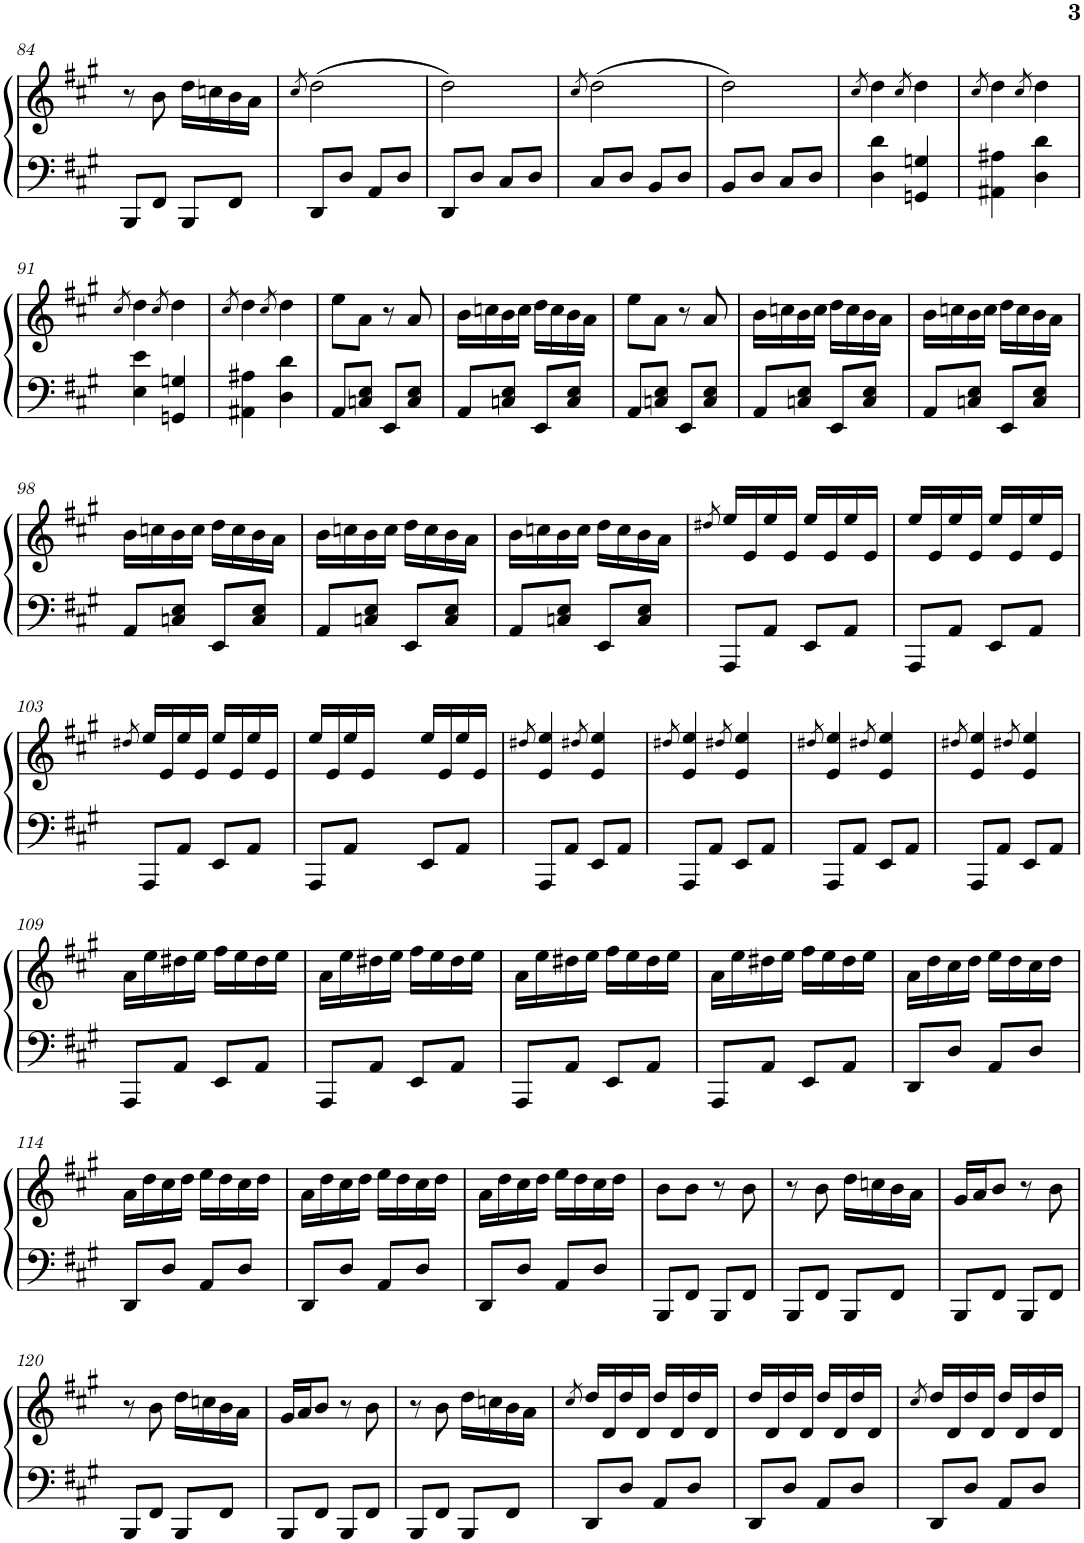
**kern	**kern
*part1	*part1
*staff2	*staff1
*I"Piano	*
*I'Pno.	*
!!LO:PB:g=z
*clefF4	*clefG2
*k[f#c#g#]	*k[f#c#g#]
*M2/4	*M2/4
=84	=84
8BBB/L	8r
8FF#/J	8b\
8BBB/L	16dd\LL
.	16ccn\
8FF#/J	16b\
.	16a\JJ
=85	=85
.	8qcc#/
8DD/L	(2dd\
8D/J	.
8AA/L	.
8D/J	.
=86	=86
8DD/L	2dd\)
8D/J	.
8C#/L	.
8D/J	.
=87	=87
.	8qcc#/
8C#/L	(2dd\
8D/J	.
8BB/L	.
8D/J	.
=88	=88
8BB/L	2dd\)
8D/J	.
8C#/L	.
8D/J	.
=89	=89
.	8qcc#/
4D\ 4d\	4dd\
.	8qcc#/
4GGn/ 4Gn/	4dd\
=90	=90
.	8qcc#/
4AA#X\ 4A#X\	4dd\
.	8qcc#/
4D\ 4d\	4dd\
!!LO:LB:g=z
=91	=91
.	8qcc#/
4E\ 4e\	4dd\
.	8qcc#/
4GGn/ 4Gn/	4dd\
=92	=92
.	8qcc#/
4AA#X\ 4A#X\	4dd\
.	8qcc#/
4D\ 4d\	4dd\
=93	=93
8AA/L	8ee\L
8Cn/ 8E/J	8a\J
8EE/L	8r
8C/ 8E/J	8a/
=94	=94
8AA/L	16b\LL
.	16ccn\
8Cn/ 8E/J	16b\
.	16cc\JJ
8EE/L	16dd\LL
.	16cc\
8C/ 8E/J	16b\
.	16a\JJ
=95	=95
8AA/L	8ee\L
8Cn/ 8E/J	8a\J
8EE/L	8r
8C/ 8E/J	8a/
=96	=96
8AA/L	16b\LL
.	16ccn\
8Cn/ 8E/J	16b\
.	16cc\JJ
8EE/L	16dd\LL
.	16cc\
8C/ 8E/J	16b\
.	16a\JJ
=97	=97
8AA/L	16b\LL
.	16ccn\
8Cn/ 8E/J	16b\
.	16cc\JJ
8EE/L	16dd\LL
.	16cc\
8C/ 8E/J	16b\
.	16a\JJ
!!LO:LB:g=z
=98	=98
8AA/L	16b\LL
.	16ccn\
8Cn/ 8E/J	16b\
.	16cc\JJ
8EE/L	16dd\LL
.	16cc\
8C/ 8E/J	16b\
.	16a\JJ
=99	=99
8AA/L	16b\LL
.	16ccn\
8Cn/ 8E/J	16b\
.	16cc\JJ
8EE/L	16dd\LL
.	16cc\
8C/ 8E/J	16b\
.	16a\JJ
=100	=100
8AA/L	16b\LL
.	16ccn\
8Cn/ 8E/J	16b\
.	16cc\JJ
8EE/L	16dd\LL
.	16cc\
8C/ 8E/J	16b\
.	16a\JJ
=101	=101
.	8qdd#X/
8AAA/L	16ee/LL
.	16e/
8AA/J	16ee/
.	16e/JJ
8EE/L	16ee/LL
.	16e/
8AA/J	16ee/
.	16e/JJ
=102	=102
8AAA/L	16ee/LL
.	16e/
8AA/J	16ee/
.	16e/JJ
8EE/L	16ee/LL
.	16e/
8AA/J	16ee/
.	16e/JJ
!!LO:LB:g=z
=103	=103
.	8qdd#X/
8AAA/L	16ee/LL
.	16e/
8AA/J	16ee/
.	16e/JJ
8EE/L	16ee/LL
.	16e/
8AA/J	16ee/
.	16e/JJ
=104	=104
8AAA/L	16ee/LL
.	16e/
8AA/J	16ee/
.	16e/JJ
8EE/L	16ee/LL
.	16e/
8AA/J	16ee/
.	16e/JJ
=105	=105
.	8qdd#X/
8AAA/L	4e/ 4ee/
8AA/J	.
.	8qdd#X/
8EE/L	4e/ 4ee/
8AA/J	.
=106	=106
.	8qdd#X/
8AAA/L	4e/ 4ee/
8AA/J	.
.	8qdd#X/
8EE/L	4e/ 4ee/
8AA/J	.
=107	=107
.	8qdd#X/
8AAA/L	4e/ 4ee/
8AA/J	.
.	8qdd#X/
8EE/L	4e/ 4ee/
8AA/J	.
=108	=108
.	8qdd#X/
8AAA/L	4e/ 4ee/
8AA/J	.
.	8qdd#X/
8EE/L	4e/ 4ee/
8AA/J	.
!!LO:LB:g=z
=109	=109
8AAA/L	16a\LL
.	16ee\
8AA/J	16dd#X\
.	16ee\JJ
8EE/L	16ff#\LL
.	16ee\
8AA/J	16dd#\
.	16ee\JJ
=110	=110
8AAA/L	16a\LL
.	16ee\
8AA/J	16dd#X\
.	16ee\JJ
8EE/L	16ff#\LL
.	16ee\
8AA/J	16dd#\
.	16ee\JJ
=111	=111
8AAA/L	16a\LL
.	16ee\
8AA/J	16dd#X\
.	16ee\JJ
8EE/L	16ff#\LL
.	16ee\
8AA/J	16dd#\
.	16ee\JJ
=112	=112
8AAA/L	16a\LL
.	16ee\
8AA/J	16dd#X\
.	16ee\JJ
8EE/L	16ff#\LL
.	16ee\
8AA/J	16dd#\
.	16ee\JJ
=113	=113
8DD/L	16a\LL
.	16dd\
8D/J	16cc#\
.	16dd\JJ
8AA/L	16ee\LL
.	16dd\
8D/J	16cc#\
.	16dd\JJ
!!LO:LB:g=z
=114	=114
8DD/L	16a\LL
.	16dd\
8D/J	16cc#\
.	16dd\JJ
8AA/L	16ee\LL
.	16dd\
8D/J	16cc#\
.	16dd\JJ
=115	=115
8DD/L	16a\LL
.	16dd\
8D/J	16cc#\
.	16dd\JJ
8AA/L	16ee\LL
.	16dd\
8D/J	16cc#\
.	16dd\JJ
=116	=116
8DD/L	16a\LL
.	16dd\
8D/J	16cc#\
.	16dd\JJ
8AA/L	16ee\LL
.	16dd\
8D/J	16cc#\
.	16dd\JJ
=117	=117
8BBB/L	8b\L
8FF#/J	8b\J
8BBB/L	8r
8FF#/J	8b\
=118	=118
8BBB/L	8r
8FF#/J	8b\
8BBB/L	16dd\LL
.	16ccn\
8FF#/J	16b\
.	16a\JJ
=119	=119
8BBB/L	16g#/LL
.	16a/J
8FF#/J	8b/J
8BBB/L	8r
8FF#/J	8b\
!!LO:LB:g=z
=120	=120
8BBB/L	8r
8FF#/J	8b\
8BBB/L	16dd\LL
.	16ccn\
8FF#/J	16b\
.	16a\JJ
=121	=121
8BBB/L	16g#/LL
.	16a/J
8FF#/J	8b/J
8BBB/L	8r
8FF#/J	8b\
=122	=122
8BBB/L	8r
8FF#/J	8b\
8BBB/L	16dd\LL
.	16ccn\
8FF#/J	16b\
.	16a\JJ
=123	=123
.	8qcc#/
8DD/L	16dd/LL
.	16d/
8D/J	16dd/
.	16d/JJ
8AA/L	16dd/LL
.	16d/
8D/J	16dd/
.	16d/JJ
=124	=124
8DD/L	16dd/LL
.	16d/
8D/J	16dd/
.	16d/JJ
8AA/L	16dd/LL
.	16d/
8D/J	16dd/
.	16d/JJ
=125	=125
.	8qcc#/
8DD/L	16dd/LL
.	16d/
8D/J	16dd/
.	16d/JJ
8AA/L	16dd/LL
.	16d/
8D/J	16dd/
.	16d/JJ
=	=
*-	*-
